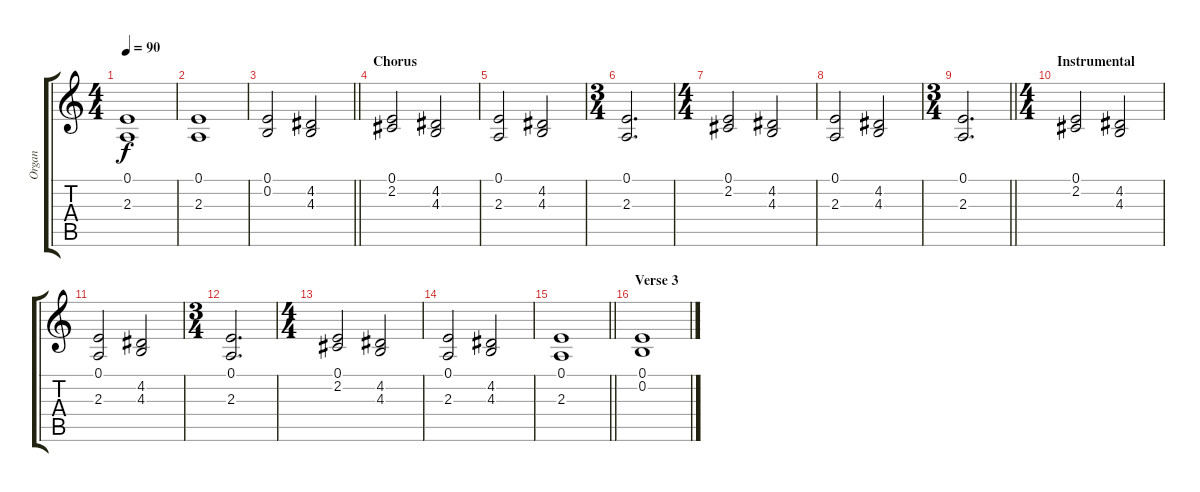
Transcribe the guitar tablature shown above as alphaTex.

\track ("Organ" "Organ") {instrument percussiveorgan}
\staff {score tabs}
\tuning (E4 B3 G3 D3 A2 E2) {hide}
\ts (4 4)
\tempo 90
\clef g2
\ks c
(0.1 2.3).1{dy f} |
(0.1 2.3).1 |
\barLineRight lightlight
(0.1 0.2).2 (4.2 4.3).2 |
\section ("" "Chorus")
(0.1 2.2).2 (4.2 4.3).2 |
(0.1 2.3).2 (4.2 4.3).2 |
\ts (3 4)
(0.1 2.3).2{d} |
\ts (4 4)
(0.1 2.2).2 (4.2 4.3).2 |
(0.1 2.3).2 (4.2 4.3).2 |
\ts (3 4)
\barLineRight lightlight
(0.1 2.3).2{d} |
\ts (4 4)
\section ("" "Instrumental")
(0.1 2.2).2 (4.2 4.3).2 |
(0.1 2.3).2 (4.2 4.3).2 |
\ts (3 4)
(0.1 2.3).2{d} |
\ts (4 4)
(0.1 2.2).2 (4.2 4.3).2 |
(0.1 2.3).2 (4.2 4.3).2 |
\barLineRight lightlight
(0.1 2.3).1 |
\section ("" "Verse 3")
(0.1 0.2).1
